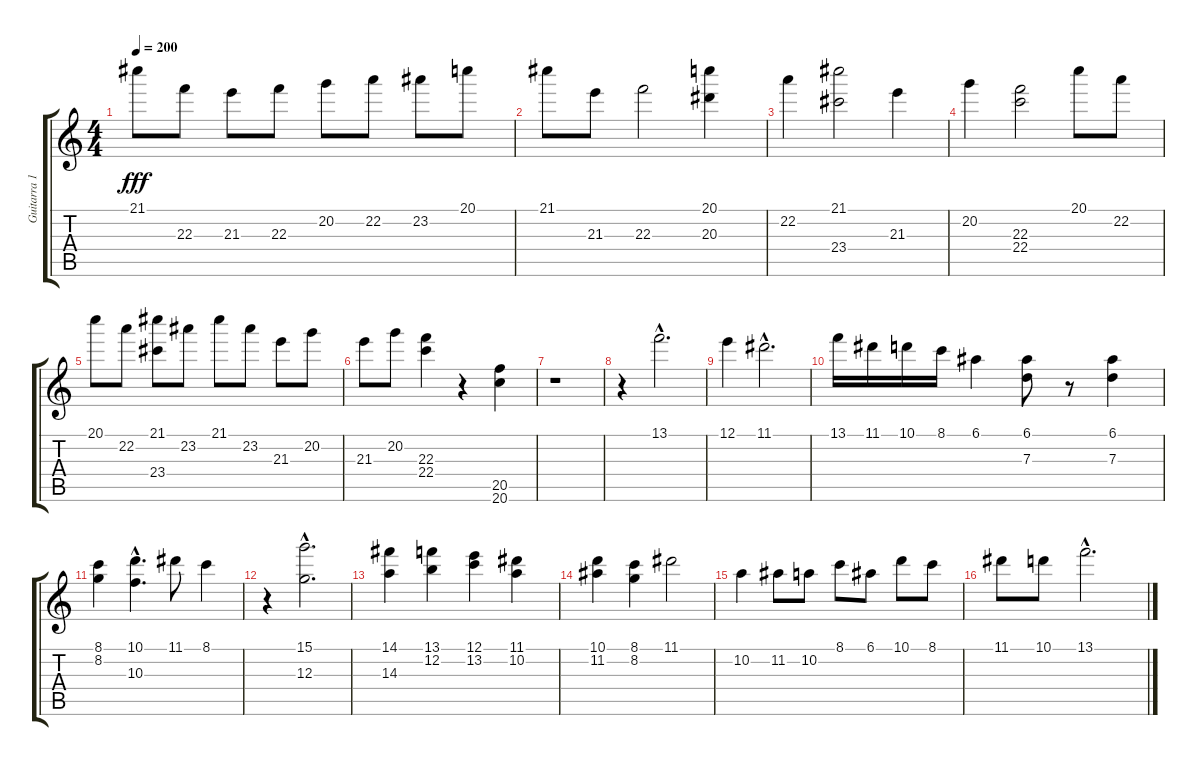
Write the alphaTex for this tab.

\track ("Guitarra 1(solista)" "Guitarra 1") {instrument distortionguitar}
\staff {score tabs}
\tuning (E4 B3 G3 D3 A2 E2) {hide}
\ts (4 4)
\tempo 200
\clef g2
\ks c
21.1.8{dy fff} 22.3.8 21.3.8 22.3.8 20.2.8 22.2.8 23.2.8 20.1.8 |
21.1.8 21.3.8 22.3.2 (20.1 20.3).4 |
22.2.4 (21.1 23.4).2 21.3.4 |
20.2.4 (22.3 22.4).2 20.1.8 22.2.8 |
20.1.8 22.2.8 (21.1 23.4).8 23.2.8 21.1.8 23.2.8 21.3.8 20.2.8 |
21.3.8 20.2.8 (22.3 22.4).4 r.4 (20.5 20.6).4 |
r.1 |
r.4 13.1{hac}.2{d} |
12.1.4 11.1{hac}.2{d} |
13.1.16 11.1.16 10.1.16 8.1.16 6.1.4 (6.1 7.3).8 r.8 (6.1 7.3).4 |
(8.1 8.2).4 (10.1{hac} 10.3{hac}).4{d} 11.1.8 8.1.4 |
r.4 (15.1{hac} 12.3{hac}).2{d} |
(14.1 14.3).4 (13.1 12.2).4 (12.1 13.2).4 (11.1 10.2).4 |
(10.1 11.2).4 (8.1 8.2).4 11.1.2 |
10.2.4 11.2.8 10.2.8 8.1.8 6.1.8 10.1.8 8.1.8 |
11.1.8 10.1.8 13.1{hac}.2{d}
